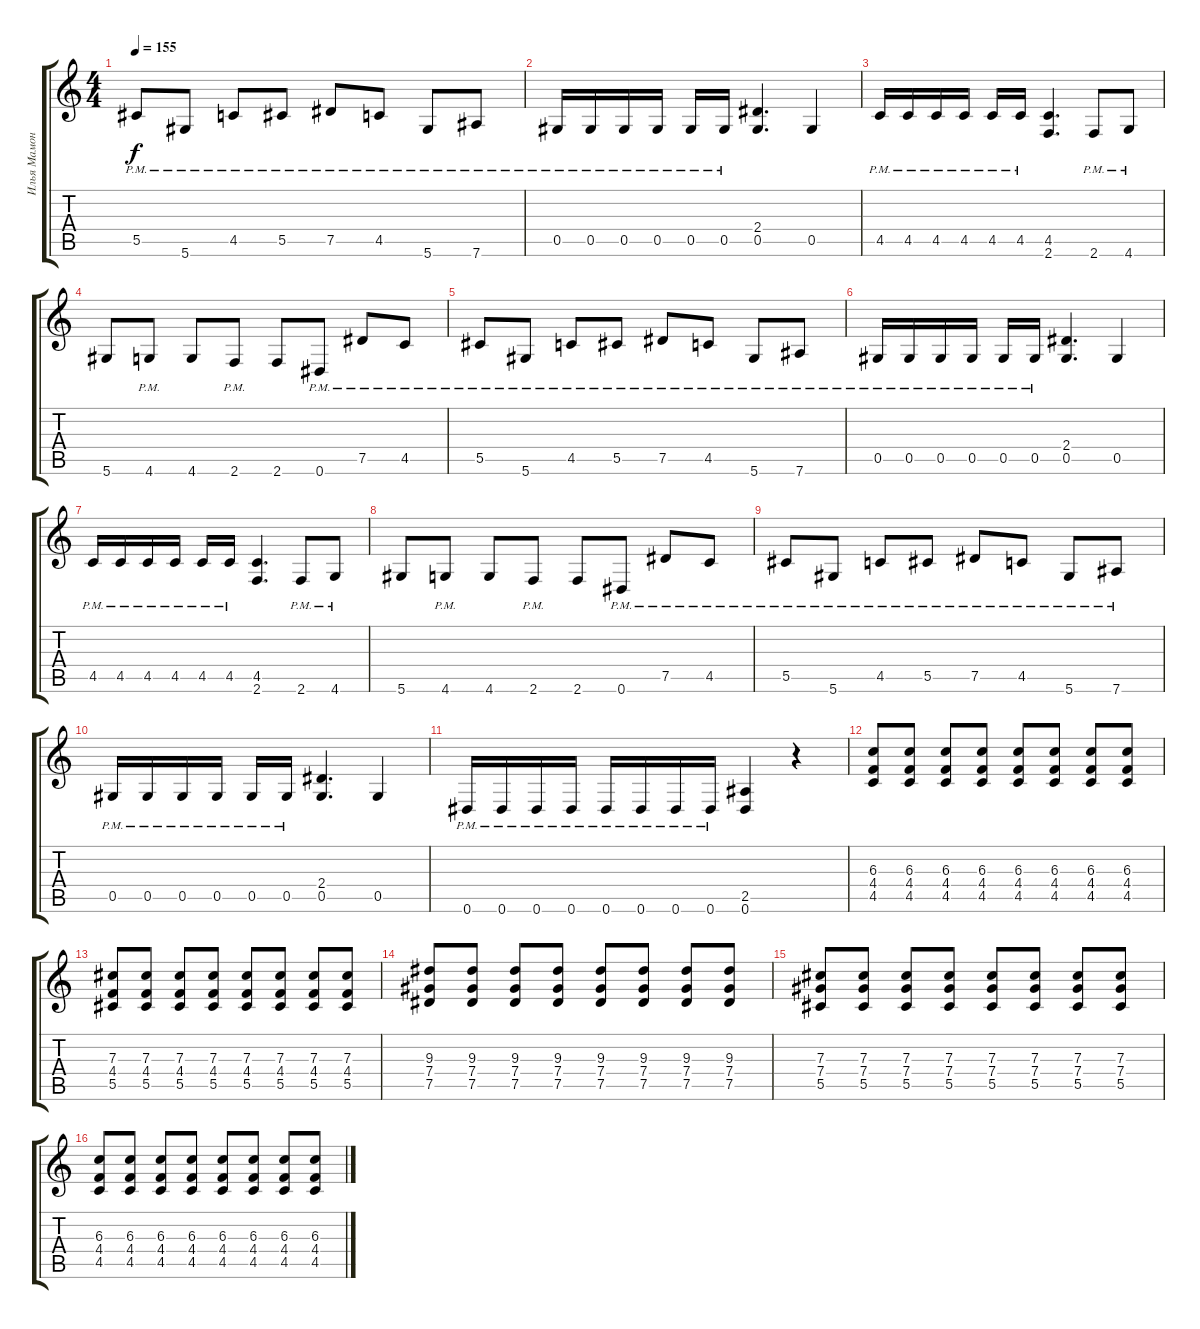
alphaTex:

\track ("Илья Мамонтов" "Илья Мамон") {instrument distortionguitar}
\staff {score tabs}
\tuning (Eb4 Bb3 Gb3 Db3 Ab2 Eb2) {hide}
\ts (4 4)
\tempo 155
\clef g2
\ks c
5.5{pm}.8{dy f} 5.6{pm}.8 4.5{pm}.8 5.5{pm}.8 7.5{pm}.8 4.5{pm}.8 5.6{pm}.8 7.6{pm}.8 |
0.5{pm}.16 0.5{pm}.16 0.5{pm}.16 0.5{pm}.16 0.5{pm}.16 0.5{pm}.16 (2.4 0.5).4{d} 0.5.4 |
4.5{pm}.16 4.5{pm}.16 4.5{pm}.16 4.5{pm}.16 4.5{pm}.16 4.5{pm}.16 (4.5 2.6).4{d} 2.6{pm}.8 4.6{pm}.8 |
5.6.8 4.6{pm}.8 4.6.8 2.6{pm}.8 2.6.8 0.6{pm}.8 7.5{pm}.8 4.5{pm}.8 |
5.5{pm}.8 5.6{pm}.8 4.5{pm}.8 5.5{pm}.8 7.5{pm}.8 4.5{pm}.8 5.6{pm}.8 7.6{pm}.8 |
0.5{pm}.16 0.5{pm}.16 0.5{pm}.16 0.5{pm}.16 0.5{pm}.16 0.5{pm}.16 (2.4 0.5).4{d} 0.5.4 |
4.5{pm}.16 4.5{pm}.16 4.5{pm}.16 4.5{pm}.16 4.5{pm}.16 4.5{pm}.16 (4.5 2.6).4{d} 2.6{pm}.8 4.6{pm}.8 |
5.6.8 4.6{pm}.8 4.6.8 2.6{pm}.8 2.6.8 0.6{pm}.8 7.5{pm}.8 4.5{pm}.8 |
5.5{pm}.8 5.6{pm}.8 4.5{pm}.8 5.5{pm}.8 7.5{pm}.8 4.5{pm}.8 5.6{pm}.8 7.6{pm}.8 |
0.5{pm}.16 0.5{pm}.16 0.5{pm}.16 0.5{pm}.16 0.5{pm}.16 0.5{pm}.16 (2.4 0.5).4{d} 0.5.4 |
0.6{pm}.16 0.6{pm}.16 0.6{pm}.16 0.6{pm}.16 0.6{pm}.16 0.6{pm}.16 0.6{pm}.16 0.6{pm}.16 (2.5 0.6).4 r.4 |
(6.3 4.4 4.5).8{volume 12} (6.3 4.4 4.5).8 (6.3 4.4 4.5).8 (6.3 4.4 4.5).8 (6.3 4.4 4.5).8 (6.3 4.4 4.5).8 (6.3 4.4 4.5).8 (6.3 4.4 4.5).8 |
(7.3 4.4 5.5).8 (7.3 4.4 5.5).8 (7.3 4.4 5.5).8 (7.3 4.4 5.5).8 (7.3 4.4 5.5).8 (7.3 4.4 5.5).8 (7.3 4.4 5.5).8 (7.3 4.4 5.5).8 |
(9.3 7.4 7.5).8 (9.3 7.4 7.5).8 (9.3 7.4 7.5).8 (9.3 7.4 7.5).8 (9.3 7.4 7.5).8 (9.3 7.4 7.5).8 (9.3 7.4 7.5).8 (9.3 7.4 7.5).8 |
(7.3 7.4 5.5).8 (7.3 7.4 5.5).8 (7.3 7.4 5.5).8 (7.3 7.4 5.5).8 (7.3 7.4 5.5).8 (7.3 7.4 5.5).8 (7.3 7.4 5.5).8 (7.3 7.4 5.5).8 |
(6.3 4.4 4.5).8 (6.3 4.4 4.5).8 (6.3 4.4 4.5).8 (6.3 4.4 4.5).8 (6.3 4.4 4.5).8 (6.3 4.4 4.5).8 (6.3 4.4 4.5).8 (6.3 4.4 4.5).8
